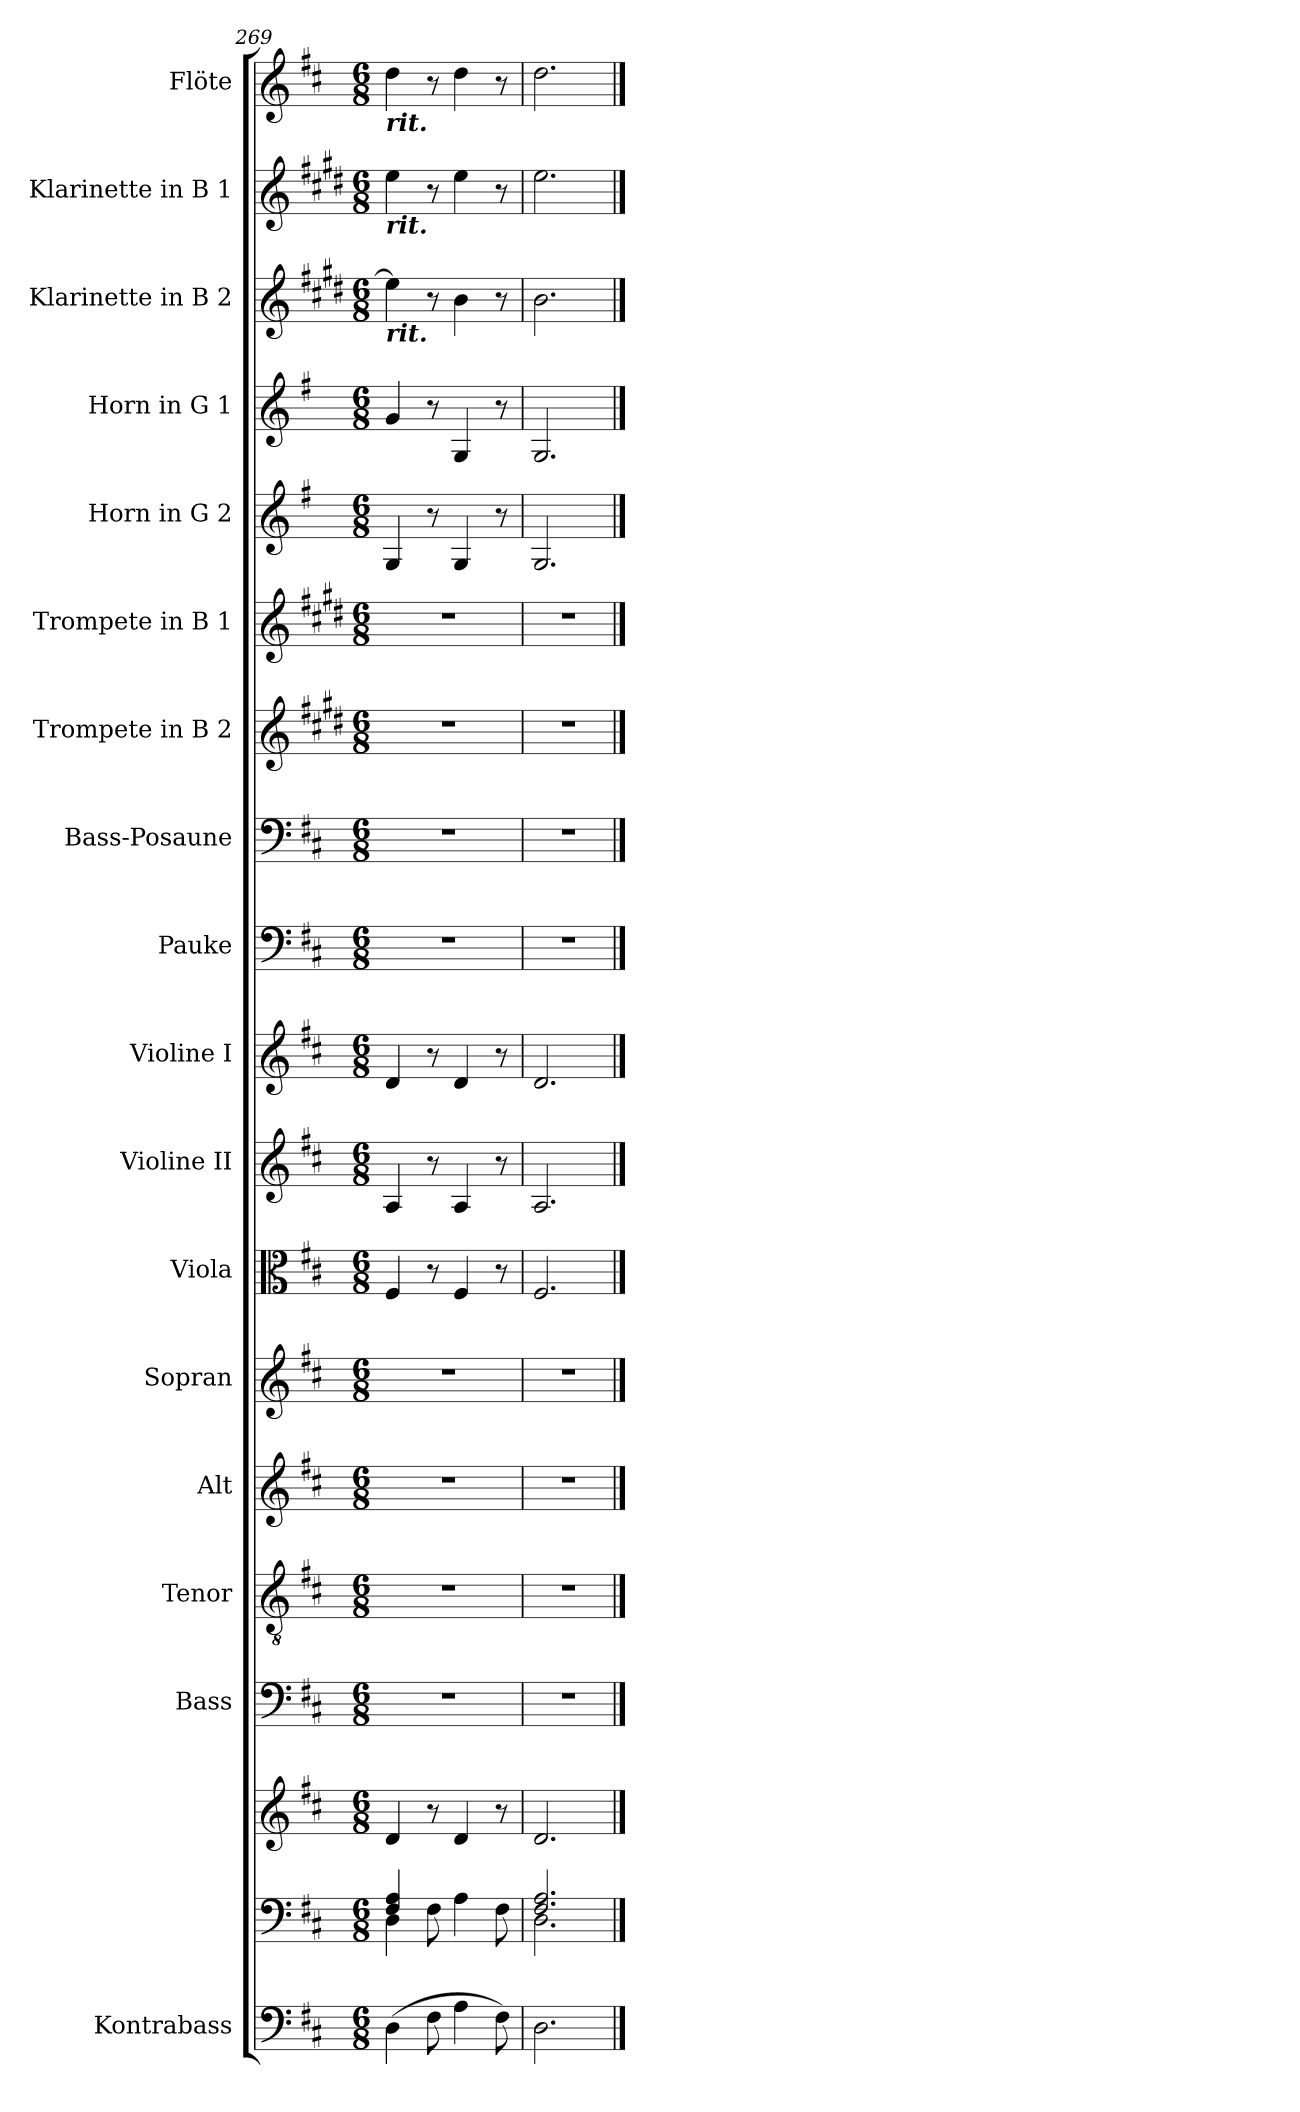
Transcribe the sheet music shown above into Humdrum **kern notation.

**kern	**kern	**kern	**kern	**kern	**kern	**kern	**kern	**kern	**kern	**kern	**kern	**kern	**kern	**kern	**kern	**kern	**kern	**kern
*part18	*part17	*part17	*part16	*part15	*part14	*part13	*part12	*part11	*part10	*part9	*part8	*part7	*part6	*part5	*part4	*part3	*part2	*part1
*staff19	*staff18	*staff17	*staff16	*staff15	*staff14	*staff13	*staff12	*staff11	*staff10	*staff9	*staff8	*staff7	*staff6	*staff5	*staff4	*staff3	*staff2	*staff1
*I"Kontrabass	*	*	*I"Bass	*I"Tenor	*I"Alt	*I"Sopran	*I"Viola	*I"Violine II	*I"Violine I	*I"Pauke	*I"Bass-Posaune	*I"Trompete in B 2	*I"Trompete in B 1	*I"Horn in G 2	*I"Horn in G 1	*I"Klarinette in B 2	*I"Klarinette in B 1	*I"Flöte
*I'Kb.	*	*	*I'B	*I'T	*I'A	*I'S	*I'Vla.	*I'Vl. II	*I'Vl. I	*I'Pk.	*I'B. Pos.	*	*	*I'Hrn. 2	*I'Hrn. 1	*	*	*I'Fl.
*clefF4	*clefF4	*clefG2	*clefF4	*clefGv2	*clefG2	*clefG2	*clefC3	*clefG2	*clefG2	*clefF4	*clefF4	*clefG2	*clefG2	*clefG2	*clefG2	*clefG2	*clefG2	*clefG2
*ITrd7c12	*	*	*	*	*	*	*	*	*	*	*	*ITrd1c2	*ITrd1c2	*ITrd3c5	*ITrd3c5	*ITrd1c2	*ITrd1c2	*
*k[f#c#]	*k[f#c#]	*k[f#c#]	*k[f#c#]	*k[f#c#]	*k[f#c#]	*k[f#c#]	*k[f#c#]	*k[f#c#]	*k[f#c#]	*k[f#c#]	*k[f#c#]	*k[f#c#]	*k[f#c#]	*k[f#c#]	*k[f#c#]	*k[f#c#]	*k[f#c#]	*k[f#c#]
*D:	*D:	*D:	*D:	*D:	*D:	*D:	*D:	*D:	*D:	*D:	*D:	*D:	*D:	*D:	*D:	*D:	*D:	*D:
*M6/8	*M6/8	*M6/8	*M6/8	*M6/8	*M6/8	*M6/8	*M6/8	*M6/8	*M6/8	*M6/8	*M6/8	*M6/8	*M6/8	*M6/8	*M6/8	*M6/8	*M6/8	*M6/8
=269	=269	=269	=269	=269	=269	=269	=269	=269	=269	=269	=269	=269	=269	=269	=269	=269	=269	=269
*	*^	*	*	*	*	*	*	*	*	*	*	*	*	*	*	*	*	*
!	!	!	!	!	!	!	!	!	!	!	!	!	!	!	!	!	!	!	!LO:TX:b:Bi:t=rit.
!	!	!	!	!	!	!	!	!	!	!	!	!	!	!	!	!	!	!LO:TX:b:Bi:t=rit.	!
!	!	!	!	!	!	!	!	!	!	!	!	!	!	!	!	!	!LO:TX:b:Bi:t=rit.	!	!
(>4DD\	4F#/ 4A/	4D\	4d/	2.r	2.r	2.r	2.r	4F#/	4A/	4d/	2.r	2.r	2.r	2.r	4D/	4d/	4dd\]	4dd\	4dd\
8FF#\	2ryy	8F#\	8r	.	.	.	.	8r	8r	8r	.	.	.	.	8r	8r	8r	8r	8r
4AA\	.	4A\	4d/	.	.	.	.	4F#/	4A/	4d/	.	.	.	.	4D/	4D/	4a\	4dd\	4dd\
8FF#\)	.	8F#\	8r	.	.	.	.	8r	8r	8r	.	.	.	.	8r	8r	8r	8r	8r
=270	=270	=270	=270	=270	=270	=270	=270	=270	=270	=270	=270	=270	=270	=270	=270	=270	=270	=270	=270
2.DD\	2.F#/ 2.A/	2.D\	2.d/	2.r	2.r	2.r	2.r	2.F#/	2.A/	2.d/	2.r	2.r	2.r	2.r	2.D/	2.D/	2.a\	2.dd\	2.dd\
*	*v	*v	*	*	*	*	*	*	*	*	*	*	*	*	*	*	*	*	*
==	==	==	==	==	==	==	==	==	==	==	==	==	==	==	==	==	==	==
*-	*-	*-	*-	*-	*-	*-	*-	*-	*-	*-	*-	*-	*-	*-	*-	*-	*-	*-
